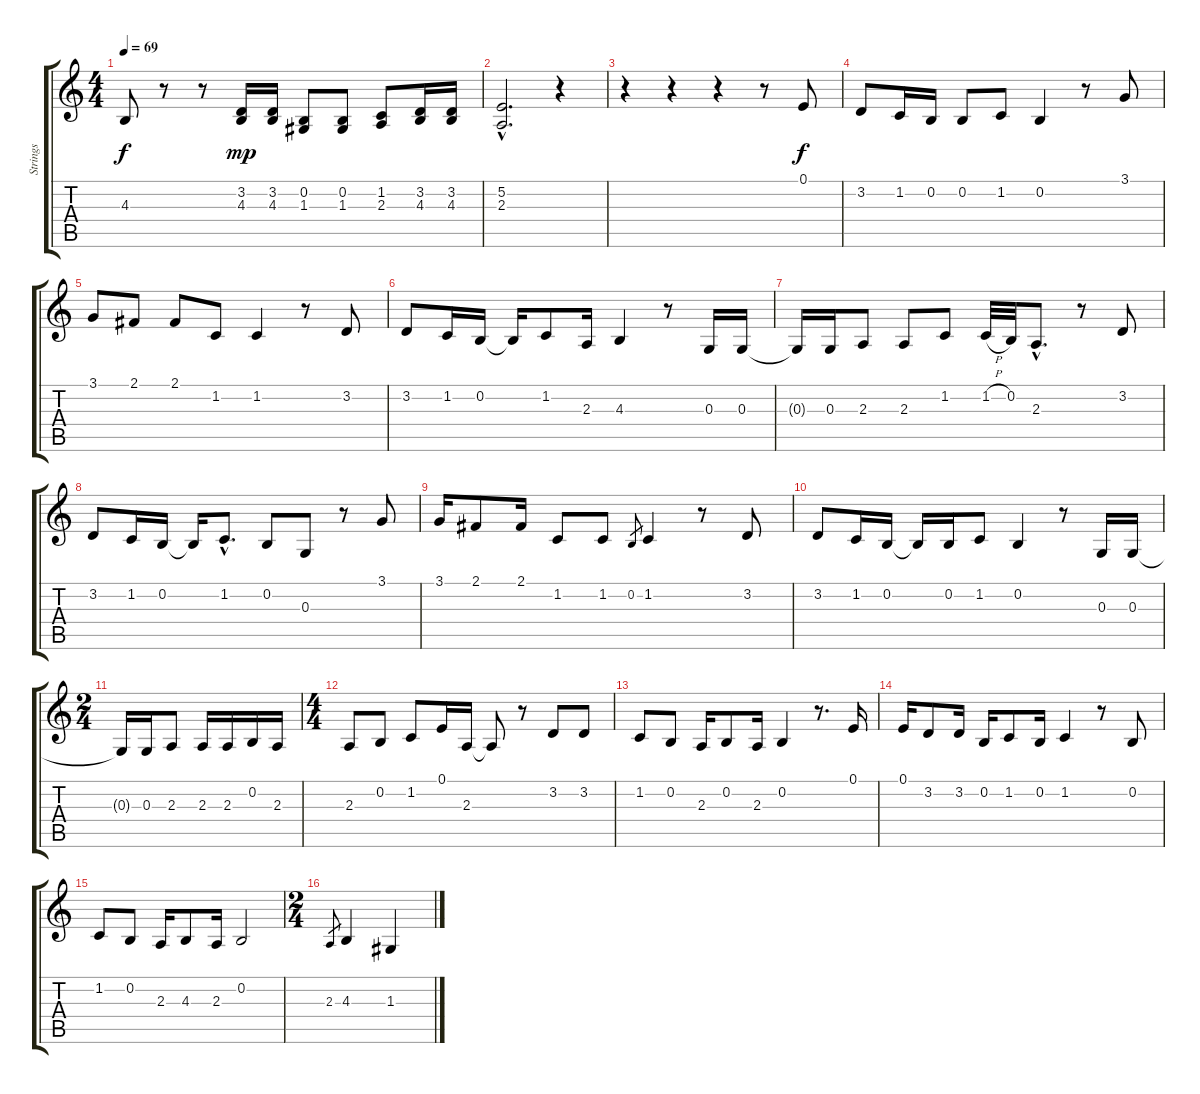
\track ("Strings" "Strings") {instrument stringensemble1}
\staff {score tabs}
\tuning (E4 B3 G3 D3 A2 E2) {hide}
\ts (4 4)
\tempo 69
\clef g2
\ks c
4.3{t}.8{dy f} r.8 r.8 (3.2 4.3).16{dy mp} (3.2 4.3).16 (0.2 1.3).8 (0.2 1.3).8 (1.2 2.3).8 (3.2 4.3).16 (3.2 4.3).16 |
(5.2{hac} 2.3{hac}).2{d volume 8} r.4 |
r.4 r.4 r.4 r.8 0.1.8{dy f volume 16 instrument acousticgrandpiano} |
3.2.8 1.2.16 0.2.16 0.2.8 1.2.8 0.2.4 r.8 3.1.8 |
3.1.8 2.1.8 2.1.8 1.2.8 1.2.4 r.8 3.2.8 |
3.2.8 1.2.16 0.2.16 0.2{t}.16 1.2.8 2.3.16 4.3.4 r.8 0.3.16 0.3.16 |
0.3{t}.16 0.3.16 2.3.8 2.3.8 1.2.8 1.2{h}.32 0.2.32 2.3{hac}.8{d} r.8 3.2.8 |
3.2.8 1.2.16 0.2.16 0.2{t}.16 1.2{hac}.8{d} 0.2.8 0.3.8 r.8 3.1.8 |
3.1.16 2.1.8 2.1.16 1.2.8 1.2.8 0.2.8{gr} 1.2.4 r.8 3.2.8 |
3.2.8 1.2.16 0.2.16 0.2{t}.16 0.2.16 1.2.8 0.2.4 r.8 0.3.16 0.3.16 |
\ts (2 4)
0.3{t}.16 0.3.16 2.3.8 2.3.16 2.3.16 0.2.16 2.3.16 |
\ts (4 4)
2.3.8 0.2.8 1.2.8 0.1.16 2.3.16 2.3{t}.8 r.8 3.2.8 3.2.8 |
1.2.8 0.2.8 2.3.16 0.2.8 2.3.16 0.2.4 r.8{d} 0.1.16 |
0.1.16 3.2.8 3.2.16 0.2.16 1.2.8 0.2.16 1.2.4 r.8 0.2.8 |
1.2.8 0.2.8 2.3.16 4.3.8 2.3.16 0.2.2 |
\ts (2 4)
2.3.8{gr} 4.3.4 1.3.4
